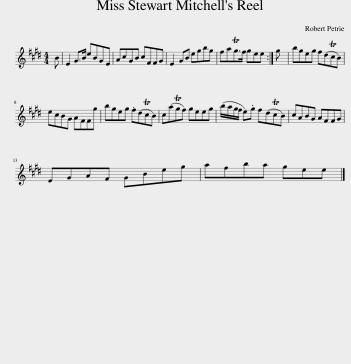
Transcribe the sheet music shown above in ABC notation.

X:1
L:1/8
M:4/4
I:linebreak $
K:E
V:1 treble
V:1
 B | E2 G>B eBGE | AcGB cFFG | E2 GB egbg | faTg>f gee :| %5
 g | bgeg f(dTcB) |$ ecBG AFFg | bgeg .f(dTcB) | c(aTgf) geeg | %10
 (b/a/g/f/ e).g f(dTcB) | cABG AFFG |$ EGAF GBeg | afba gee |] %14
